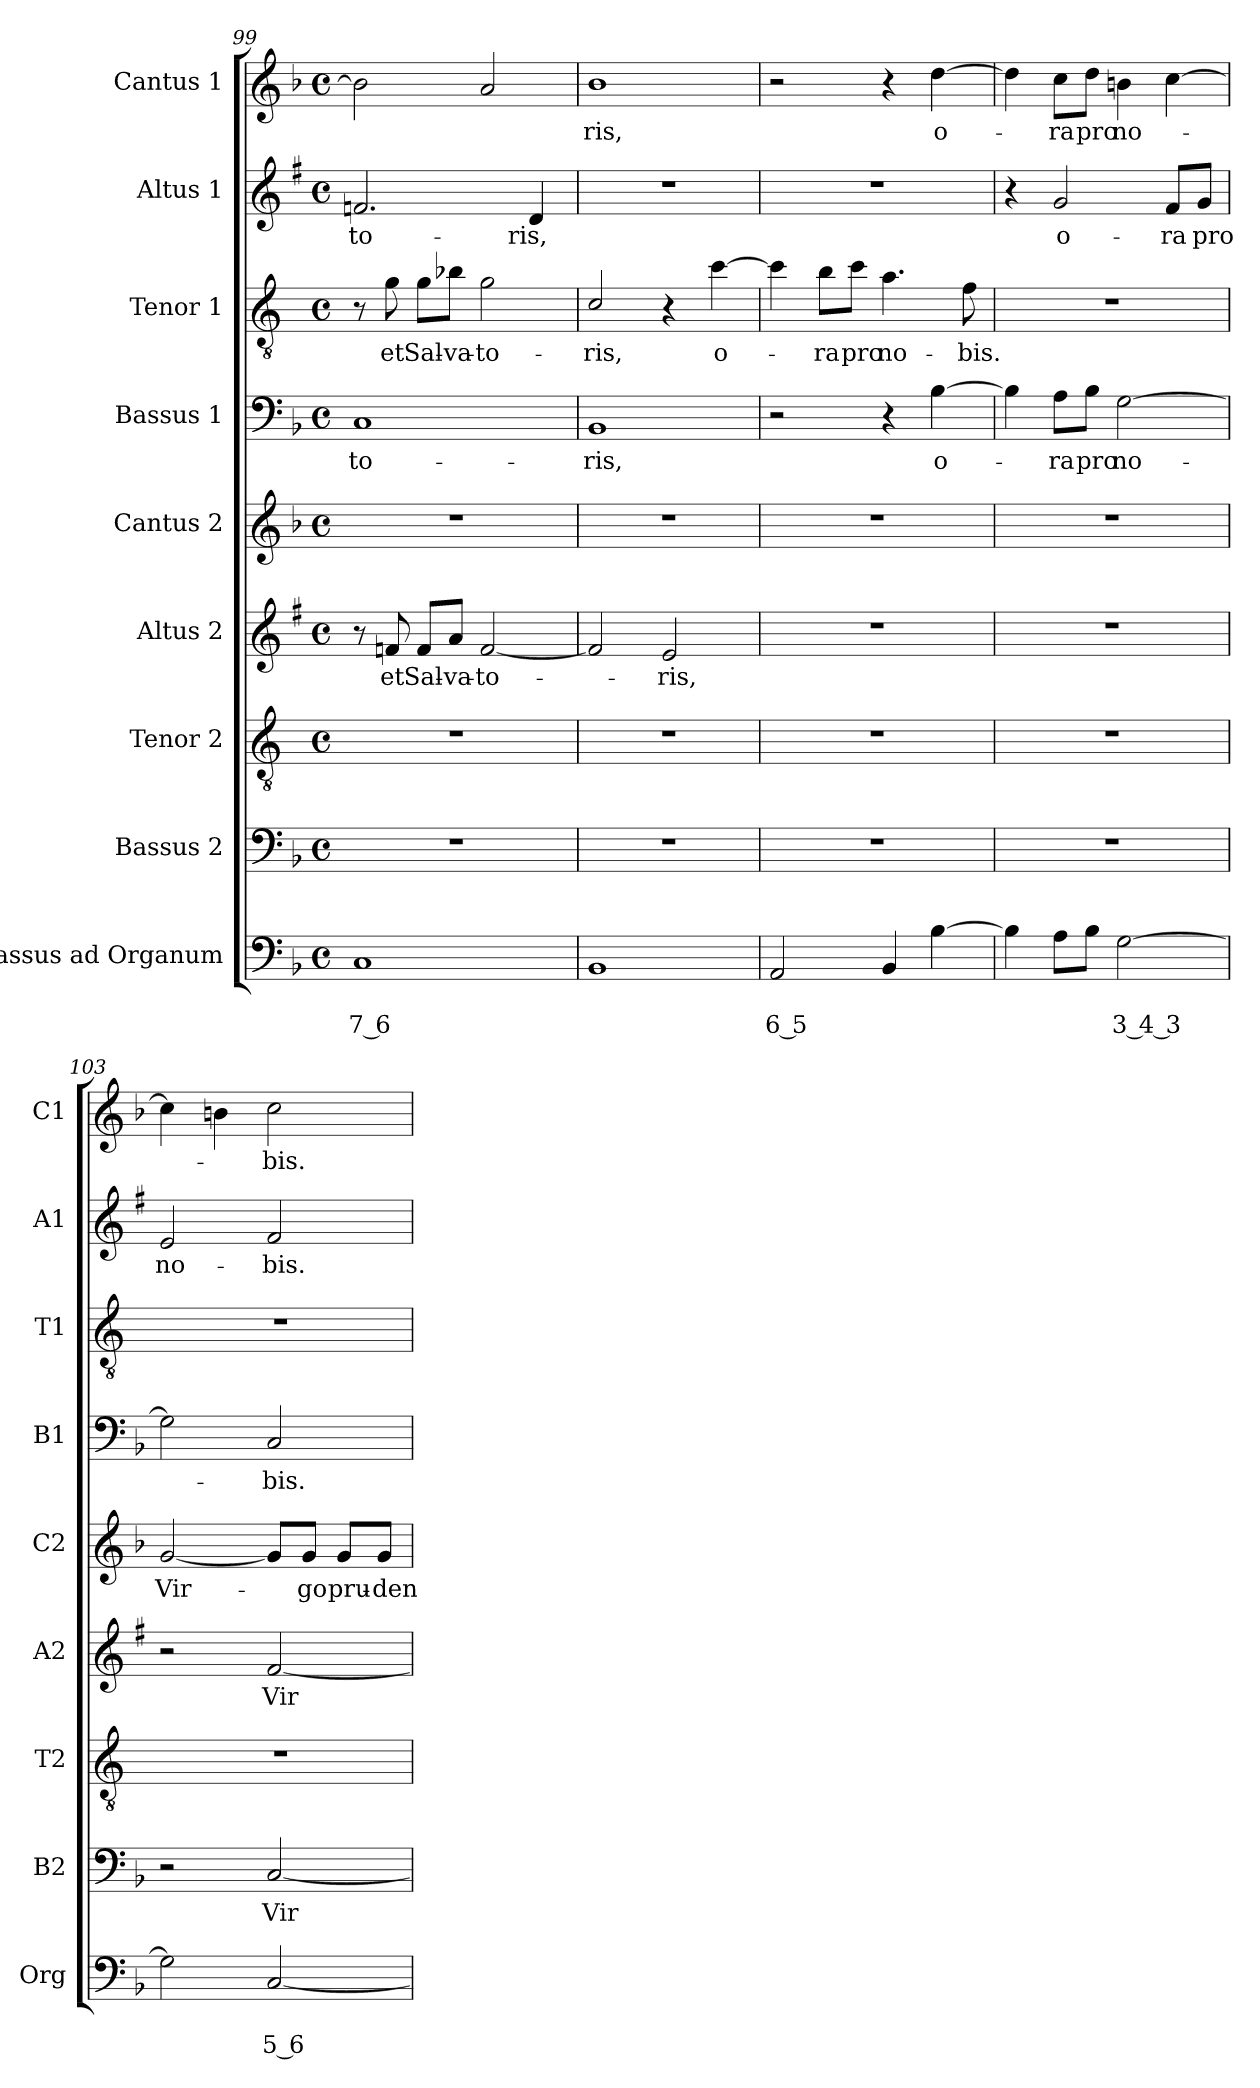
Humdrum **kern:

**kern	**text	**text	**kern	**text	**kern	**kern	**text	**kern	**text	**kern	**text	**kern	**text	**kern	**text	**kern	**text
*part9	*part9	*part9	*part8	*part8	*part7	*part6	*part6	*part5	*part5	*part4	*part4	*part3	*part3	*part2	*part2	*part1	*part1
*staff9	*staff9	*staff9	*staff8	*staff8	*staff7	*staff6	*staff6	*staff5	*staff5	*staff4	*staff4	*staff3	*staff3	*staff2	*staff2	*staff1	*staff1
*I"Bassus ad Organum	*	*	*I"Bassus 2	*	*I"Tenor 2	*I"Altus 2	*	*I"Cantus 2	*	*I"Bassus 1	*	*I"Tenor 1	*	*I"Altus 1	*	*I"Cantus 1	*
*I'Org	*	*	*I'B2	*	*I'T2	*I'A2	*	*I'C2	*	*I'B1	*	*I'T1	*	*I'A1	*	*I'C1	*
*clefF4	*	*	*clefF4	*	*clefGv2	*clefG2	*	*clefG2	*	*clefF4	*	*clefGv2	*	*clefG2	*	*clefG2	*
*	*	*	*	*	*ITrd4c7	*ITrd1c2	*	*	*	*	*	*ITrd4c7	*	*ITrd1c2	*	*	*
*k[b-]	*	*	*k[b-]	*	*k[b-]	*k[b-]	*	*k[b-]	*	*k[b-]	*	*k[b-]	*	*k[b-]	*	*k[b-]	*
*F:	*	*	*F:	*	*F:	*F:	*	*F:	*	*F:	*	*F:	*	*F:	*	*F:	*
*M4/4	*	*	*M4/4	*	*M4/4	*M4/4	*	*M4/4	*	*M4/4	*	*M4/4	*	*M4/4	*	*M4/4	*
*met(c)	*	*	*met(c)	*	*met(c)	*met(c)	*	*met(c)	*	*met(c)	*	*met(c)	*	*met(c)	*	*met(c)	*
=99	=99	=99	=99	=99	=99	=99	=99	=99	=99	=99	=99	=99	=99	=99	=99	=99	=99
!	!	!LO:LY:b	!	!	!	!	!	!	!	!	!LO:LY:b	!	!	!	!LO:LY:b	!	!
1C	.	7 6	1r	.	1r	8r	.	1r	.	1C	-to-	8r	.	2.e-X/	-to-	2b-\]	.
!	!	!	!	!	!	!	!LO:LY:b	!	!	!	!	!	!LO:LY:b	!	!	!	!
.	.	.	.	.	.	8e-X/	et	.	.	.	.	8c\	et	.	.	.	.
!	!	!	!	!	!	!	!LO:LY:b	!	!	!	!	!	!LO:LY:b	!	!	!	!
.	.	.	.	.	.	8e-/L	Sal-	.	.	.	.	8c\L	Sal-	.	.	.	.
!	!	!	!	!	!	!	!LO:LY:b	!	!	!	!	!	!LO:LY:b	!	!	!	!
.	.	.	.	.	.	8g/J	-va-	.	.	.	.	8e-X\J	-va-	.	.	.	.
!	!	!	!	!	!	!	!LO:LY:b	!	!	!	!	!	!LO:LY:b	!	!	!	!
.	.	.	.	.	.	[2e-/	-to-	.	.	.	.	2c\	-to-	.	.	2a/	.
!	!	!	!	!	!	!	!	!	!	!	!	!	!	!	!LO:LY:b	!	!
.	.	.	.	.	.	.	.	.	.	.	.	.	.	4c/	-ris,	.	.
=100	=100	=100	=100	=100	=100	=100	=100	=100	=100	=100	=100	=100	=100	=100	=100	=100	=100
!	!	!	!	!	!	!	!	!	!	!	!LO:LY:b	!	!LO:LY:b	!	!	!	!LO:LY:b
1BB-	.	.	1r	.	1r	2e-/]	.	1r	.	1BB-	-ris,	2F/	-ris,	1r	.	1b-	-ris,
!	!	!	!	!	!	!	!LO:LY:b	!	!	!	!	!	!	!	!	!	!
.	.	.	.	.	.	2d/	-ris,	.	.	.	.	4r	.	.	.	.	.
!	!	!	!	!	!	!	!	!	!	!	!	!	!LO:LY:b	!	!	!	!
.	.	.	.	.	.	.	.	.	.	.	.	[4f\	o-	.	.	.	.
=101	=101	=101	=101	=101	=101	=101	=101	=101	=101	=101	=101	=101	=101	=101	=101	=101	=101
!	!	!LO:LY:b	!	!	!	!	!	!	!	!	!	!	!	!	!	!	!
2AA/	.	6 5	1r	.	1r	1r	.	1r	.	2r	.	4f\]	.	1r	.	2r	.
!	!	!	!	!	!	!	!	!	!	!	!	!	!LO:LY:b	!	!	!	!
.	.	.	.	.	.	.	.	.	.	.	.	8e\L	-ra	.	.	.	.
!	!	!	!	!	!	!	!	!	!	!	!	!	!LO:LY:b	!	!	!	!
.	.	.	.	.	.	.	.	.	.	.	.	8f\J	pro	.	.	.	.
!	!	!	!	!	!	!	!	!	!	!	!	!	!LO:LY:b	!	!	!	!
4BB-/	.	.	.	.	.	.	.	.	.	4r	.	4.d\	no-	.	.	4r	.
!	!	!	!	!	!	!	!	!	!	!	!LO:LY:b	!	!	!	!	!	!LO:LY:b
[4B-\	.	.	.	.	.	.	.	.	.	[4B-\	o-	.	.	.	.	[4dd\	o-
!	!	!	!	!	!	!	!	!	!	!	!	!	!LO:LY:b	!	!	!	!
.	.	.	.	.	.	.	.	.	.	.	.	8B-\	-bis.	.	.	.	.
=102	=102	=102	=102	=102	=102	=102	=102	=102	=102	=102	=102	=102	=102	=102	=102	=102	=102
4B-\]	.	.	1r	.	1r	1r	.	1r	.	4B-\]	.	1r	.	4r	.	4dd\]	.
!	!	!	!	!	!	!	!	!	!	!	!LO:LY:b	!	!	!	!LO:LY:b	!	!LO:LY:b
8A\L	.	.	.	.	.	.	.	.	.	8A\L	-ra	.	.	2f/	o-	8cc\L	-ra
!	!	!	!	!	!	!	!	!	!	!	!LO:LY:b	!	!	!	!	!	!LO:LY:b
8B-\J	.	.	.	.	.	.	.	.	.	8B-\J	pro	.	.	.	.	8dd\J	pro
!	!	!LO:LY:b	!	!	!	!	!	!	!	!	!LO:LY:b	!	!	!	!	!	!LO:LY:b
[2G\	.	3 4 3	.	.	.	.	.	.	.	[2G\	no-	.	.	.	.	4bn\	no-
!	!	!	!	!	!	!	!	!	!	!	!	!	!	!	!LO:LY:b	!	!
.	.	.	.	.	.	.	.	.	.	.	.	.	.	8e/L	-ra	[4cc\	.
!	!	!	!	!	!	!	!	!	!	!	!	!	!	!	!LO:LY:b	!	!
.	.	.	.	.	.	.	.	.	.	.	.	.	.	8f/J	pro	.	.
!!LO:PB:g=z
=103	=103	=103	=103	=103	=103	=103	=103	=103	=103	=103	=103	=103	=103	=103	=103	=103	=103
!	!	!	!	!	!	!	!	!	!LO:LY:b	!	!	!	!	!	!LO:LY:b	!	!
2G\]	.	.	2r	.	1r	2r	.	[2g/	Vir-	2G\]	.	1r	.	2d/	no-	4cc\]	.
.	.	.	.	.	.	.	.	.	.	.	.	.	.	.	.	4bn\	.
!	!	!LO:LY:b	!	!LO:LY:b	!	!	!LO:LY:b	!	!	!	!LO:LY:b	!	!	!	!LO:LY:b	!	!LO:LY:b
[2C/	.	5 6	[2C/	Vir-	.	[2e/	Vir-	8g/L]	.	2C/	-bis.	.	.	2e/	-bis.	2cc\	-bis.
!	!	!	!	!	!	!	!	!	!LO:LY:b	!	!	!	!	!	!	!	!
.	.	.	.	.	.	.	.	8g/J	-go	.	.	.	.	.	.	.	.
!	!	!	!	!	!	!	!	!	!LO:LY:b	!	!	!	!	!	!	!	!
.	.	.	.	.	.	.	.	8g/L	pru-	.	.	.	.	.	.	.	.
!	!	!	!	!	!	!	!	!	!LO:LY:b	!	!	!	!	!	!	!	!
.	.	.	.	.	.	.	.	8g/J	-den-	.	.	.	.	.	.	.	.
=	=	=	=	=	=	=	=	=	=	=	=	=	=	=	=	=	=
*-	*-	*-	*-	*-	*-	*-	*-	*-	*-	*-	*-	*-	*-	*-	*-	*-	*-
